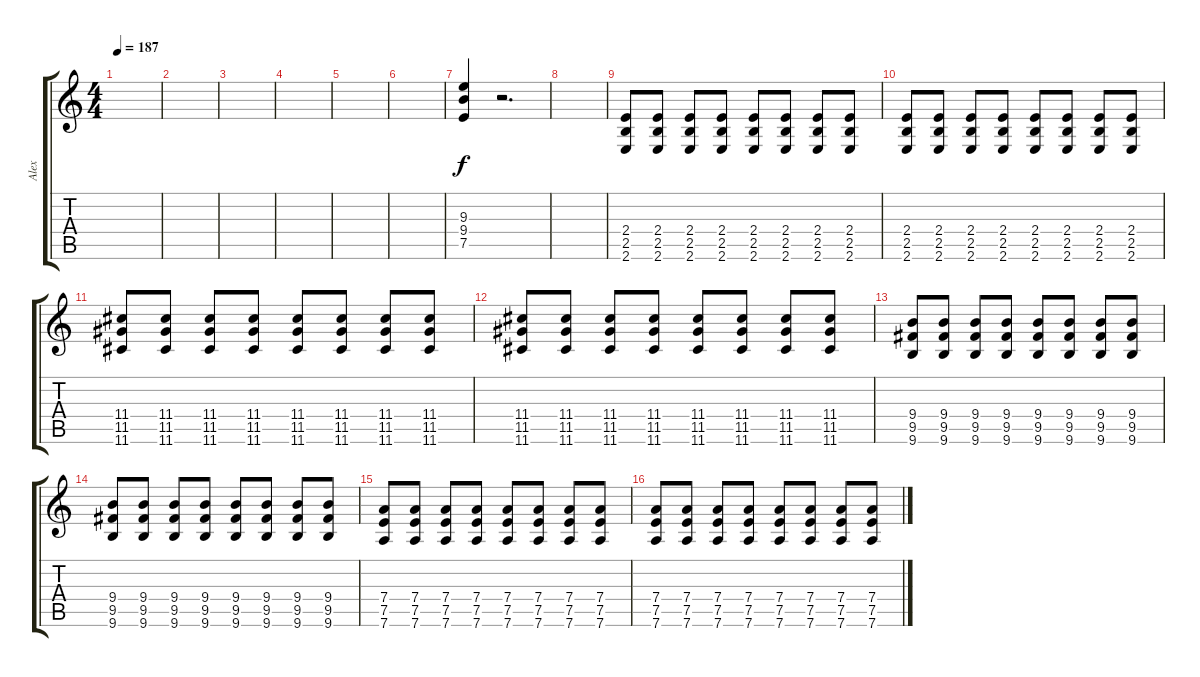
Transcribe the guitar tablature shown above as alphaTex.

\track ("Alex" "Alex") {instrument distortionguitar}
\staff {score tabs}
\tuning (E4 B3 G3 D3 A2 D2) {hide}
\ts (4 4)
\tempo 187
\clef g2
\ks c
|
|
|
|
|
|
(9.3 9.4 7.5).4 r.2{d} |
|
(2.4 2.5 2.6).8{instrument distortionguitar} (2.4 2.5 2.6).8 (2.4 2.5 2.6).8 (2.4 2.5 2.6).8 (2.4 2.5 2.6).8 (2.4 2.5 2.6).8 (2.4 2.5 2.6).8 (2.4 2.5 2.6).8 |
(2.4 2.5 2.6).8 (2.4 2.5 2.6).8 (2.4 2.5 2.6).8 (2.4 2.5 2.6).8 (2.4 2.5 2.6).8 (2.4 2.5 2.6).8 (2.4 2.5 2.6).8 (2.4 2.5 2.6).8 |
(11.4 11.5 11.6).8 (11.4 11.5 11.6).8 (11.4 11.5 11.6).8 (11.4 11.5 11.6).8 (11.4 11.5 11.6).8 (11.4 11.5 11.6).8 (11.4 11.5 11.6).8 (11.4 11.5 11.6).8 |
(11.4 11.5 11.6).8 (11.4 11.5 11.6).8 (11.4 11.5 11.6).8 (11.4 11.5 11.6).8 (11.4 11.5 11.6).8 (11.4 11.5 11.6).8 (11.4 11.5 11.6).8 (11.4 11.5 11.6).8 |
(9.4 9.5 9.6).8 (9.4 9.5 9.6).8 (9.4 9.5 9.6).8 (9.4 9.5 9.6).8 (9.4 9.5 9.6).8 (9.4 9.5 9.6).8 (9.4 9.5 9.6).8 (9.4 9.5 9.6).8 |
(9.4 9.5 9.6).8 (9.4 9.5 9.6).8 (9.4 9.5 9.6).8 (9.4 9.5 9.6).8 (9.4 9.5 9.6).8 (9.4 9.5 9.6).8 (9.4 9.5 9.6).8 (9.4 9.5 9.6).8 |
(7.4 7.5 7.6).8 (7.4 7.5 7.6).8 (7.4 7.5 7.6).8 (7.4 7.5 7.6).8 (7.4 7.5 7.6).8 (7.4 7.5 7.6).8 (7.4 7.5 7.6).8 (7.4 7.5 7.6).8 |
(7.4 7.5 7.6).8 (7.4 7.5 7.6).8 (7.4 7.5 7.6).8 (7.4 7.5 7.6).8 (7.4 7.5 7.6).8 (7.4 7.5 7.6).8 (7.4 7.5 7.6).8 (7.4 7.5 7.6).8
